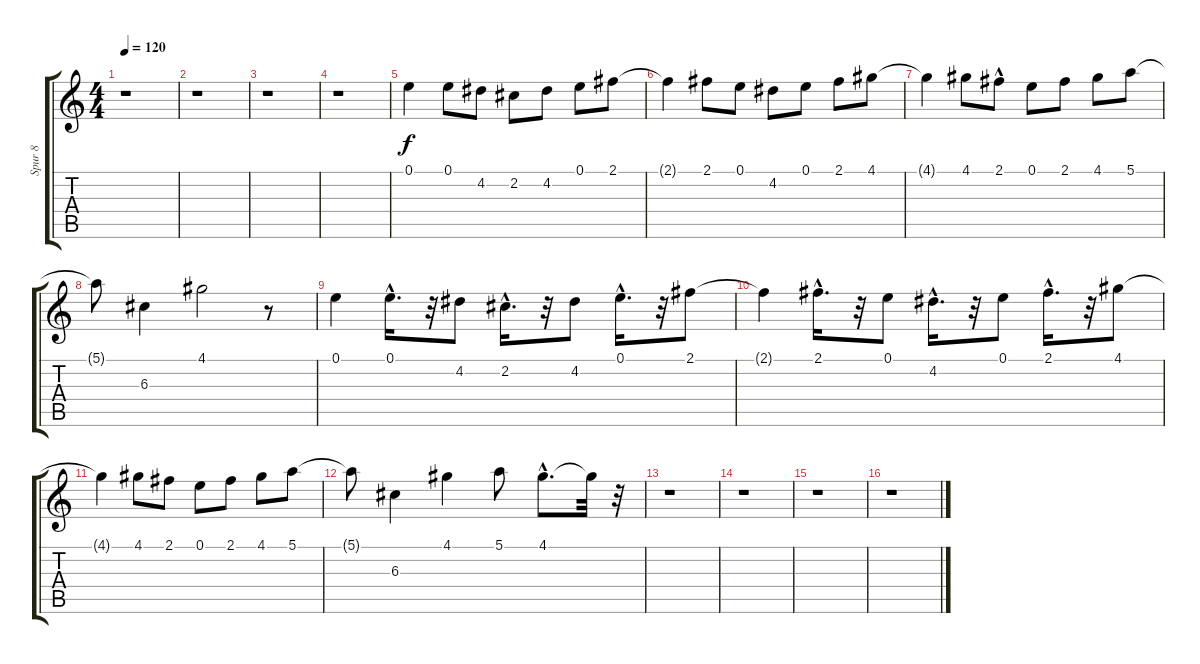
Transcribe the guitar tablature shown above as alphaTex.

\track ("Spur 8" "Spur 8") {instrument overdrivenguitar}
\staff {score tabs}
\tuning (E4 B3 G3 D3 A2 E2) {hide}
\ts (4 4)
\tempo 120
\clef g2
\ks c
r.1{dy f instrument overdrivenguitar} |
r.1 |
r.1 |
r.1 |
0.1.4 0.1.8 4.2.8 2.2.8 4.2.8 0.1.8 2.1.8 |
2.1{t}.4 2.1.8 0.1.8 4.2.8 0.1.8 2.1.8 4.1.8 |
4.1{t}.4 4.1.8 2.1{hac}.8 0.1.8 2.1.8 4.1.8 5.1.8 |
5.1{t}.8 6.3.4 4.1.2 r.8 |
0.1.4 0.1{hac}.16{d} r.32 4.2.8 2.2{hac}.16{d} r.32 4.2.8 0.1{hac}.16{d} r.32 2.1.8 |
2.1{t}.4 2.1{hac}.16{d} r.32 0.1.8 4.2{hac}.16{d} r.32 0.1.8 2.1{hac}.16{d} r.32 4.1.8 |
4.1{t}.4 4.1.8 2.1.8 0.1.8 2.1.8 4.1.8 5.1.8 |
5.1{t}.8 6.3.4 4.1.4 5.1.8 4.1{hac}.8{d} 4.1{t}.32 r.32 |
r.1 |
r.1 |
r.1 |
r.1
